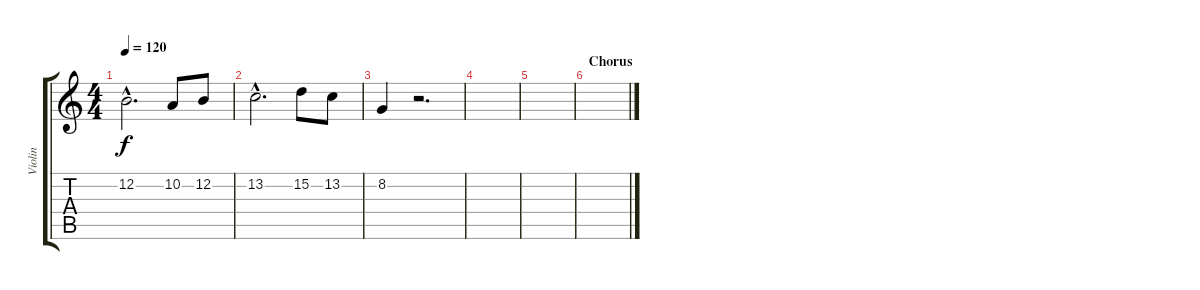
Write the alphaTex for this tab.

\track ("Violin" "Violin") {instrument violin}
\staff {score tabs}
\tuning (E4 B3 G3 D3 A2 E2) {hide}
\ts (4 4)
\tempo 120
\clef g2
\ks c
12.2{hac}.2{d dy f} 10.2.8 12.2.8 |
13.2{hac}.2{d} 15.2.8 13.2.8 |
8.2.4 r.2{d} |
|
|
\section ("" "Chorus")
